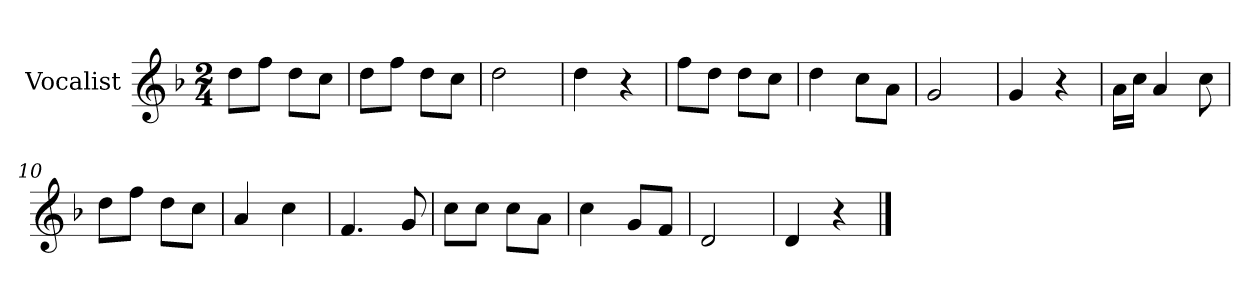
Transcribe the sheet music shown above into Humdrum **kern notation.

**kern
*part1
*staff1
*I"Vocalist
*k[b-]
*F:
*M2/4
=1
8ddL
8ffJ
8ddL
8ccJ
=2
8ddL
8ffJ
8ddL
8ccJ
=3
2dd
=4
4dd
4r
=5
8ffL
8ddJ
8ddL
8ccJ
=6
4dd
8ccL
8aJ
=7
2g
=8
4g
4r
=9
16aLL
16ccJJ
4a
8cc
=10
8ddL
8ffJ
8ddL
8ccJ
=11
4a
4cc
=12
4.f
8g
=13
8ccL
8ccJ
8ccL
8aJ
=14
4cc
8gL
8fJ
=15
2d
=16
4d
4r
==
*-
